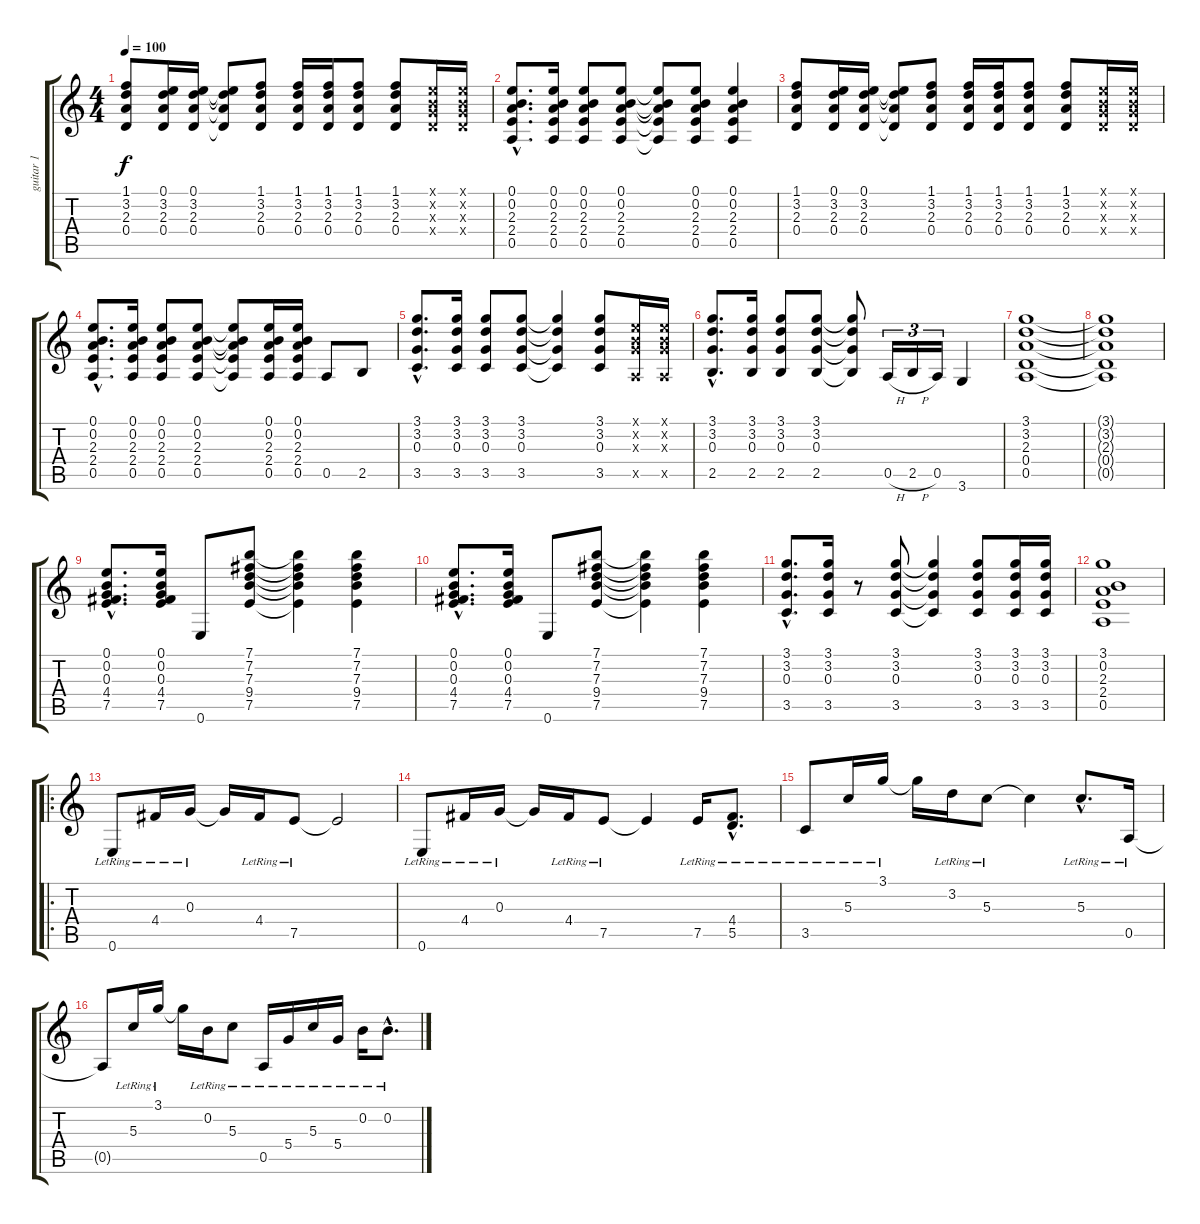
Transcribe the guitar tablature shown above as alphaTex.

\track ("guitar 1" "guitar 1") {instrument acousticguitarsteel}
\staff {score tabs}
\tuning (E4 B3 G3 D3 A2 E2) {hide}
\ts (4 4)
\tempo 100
\clef g2
\ks c
(1.1 3.2 2.3 0.4).8{dy f} (0.1 3.2 2.3 0.4).16 (0.1 3.2 2.3 0.4).16 (0.1{t} 3.2{t} 2.3{t} 0.4{t}).8 (1.1 3.2 2.3 0.4).8 (1.1 3.2 2.3 0.4).16 (1.1 3.2 2.3 0.4).16 (1.1 3.2 2.3 0.4).8 (1.1 3.2 2.3 0.4).8 (0.1{x} 0.2{x} 0.3{x} 0.4{x}).16 (0.1{x} 0.2{x} 0.3{x} 0.4{x}).16 |
(0.1{hac} 0.2{hac} 2.3{hac} 2.4{hac} 0.5{hac}).8{d} (0.1 0.2 2.3 2.4 0.5).16 (0.1 0.2 2.3 2.4 0.5).8 (0.1 0.2 2.3 2.4 0.5).8 (0.1{t} 0.2{t} 2.3{t} 2.4{t} 0.5{t}).8 (0.1 0.2 2.3 2.4 0.5).8 (0.1 0.2 2.3 2.4 0.5).4 |
(1.1 3.2 2.3 0.4).8 (0.1 3.2 2.3 0.4).16 (0.1 3.2 2.3 0.4).16 (0.1{t} 3.2{t} 2.3{t} 0.4{t}).8 (1.1 3.2 2.3 0.4).8 (1.1 3.2 2.3 0.4).16 (1.1 3.2 2.3 0.4).16 (1.1 3.2 2.3 0.4).8 (1.1 3.2 2.3 0.4).8 (0.1{x} 0.2{x} 0.3{x} 0.4{x}).16 (0.1{x} 0.2{x} 0.3{x} 0.4{x}).16 |
(0.1{hac} 0.2{hac} 2.3{hac} 2.4{hac} 0.5{hac}).8{d} (0.1 0.2 2.3 2.4 0.5).16 (0.1 0.2 2.3 2.4 0.5).8 (0.1 0.2 2.3 2.4 0.5).8 (0.1{t} 0.2{t} 2.3{t} 2.4{t} 0.5{t}).8 (0.1 0.2 2.3 2.4 0.5).16 (0.1 0.2 2.3 2.4 0.5).16 0.5.8 2.5.8 |
(3.1{hac} 3.2{hac} 0.3{hac} 3.5{hac}).8{d} (3.1 3.2 0.3 3.5).16 (3.1 3.2 0.3 3.5).8 (3.1 3.2 0.3 3.5).8 (3.1{t} 3.2{t} 0.3{t} 3.5{t}).4 (3.1 3.2 0.3 3.5).8 (0.1{x} 0.2{x} 0.3{x} 0.5{x}).16 (0.1{x} 0.2{x} 0.3{x} 0.5{x}).16 |
(3.1{hac} 3.2{hac} 0.3{hac} 2.5{hac}).8{d} (3.1 3.2 0.3 2.5).16 (3.1 3.2 0.3 2.5).8 (3.1 3.2 0.3 2.5).8 (3.1{t} 3.2{t} 0.3{t} 2.5{t}).8 0.5{h}.16{tu (3 2)} 2.5{h}.16{tu (3 2)} 0.5.16{tu (3 2)} 3.6.4 |
(3.1 3.2 2.3 0.4 0.5).1 |
(3.1{t} 3.2{t} 2.3{t} 0.4{t} 0.5{t}).1 |
(0.1{hac} 0.2{hac} 0.3{hac} 4.4{hac} 7.5{hac}).8{d} (0.1 0.2 0.3 4.4 7.5).16 0.6.8 (7.1 7.2 7.3 9.4 7.5).8 (7.1{t} 7.2{t} 7.3{t} 9.4{t} 7.5{t}).4 (7.1 7.2 7.3 9.4 7.5).4 |
(0.1{hac} 0.2{hac} 0.3{hac} 4.4{hac} 7.5{hac}).8{d} (0.1 0.2 0.3 4.4 7.5).16 0.6.8 (7.1 7.2 7.3 9.4 7.5).8 (7.1{t} 7.2{t} 7.3{t} 9.4{t} 7.5{t}).4 (7.1 7.2 7.3 9.4 7.5).4 |
(3.1{hac} 3.2{hac} 0.3{hac} 3.5{hac}).8{d} (3.1 3.2 0.3 3.5).16 r.8 (3.1 3.2 0.3 3.5).8 (3.1{t} 3.2{t} 0.3{t} 3.5{t}).4 (3.1 3.2 0.3 3.5).8 (3.1 3.2 0.3 3.5).16 (3.1 3.2 0.3 3.5).16 |
(3.1 0.2 2.3 2.4 0.5).1 |
\ro
0.6{lr}.8{instrument acousticguitarsteel} 4.4{lr}.16 0.3{lr}.16 0.3{t}.16 4.4{lr}.16 7.5{lr}.8 7.5{t}.2 |
0.6{lr}.8 4.4{lr}.16 0.3{lr}.16 0.3{t}.16 4.4{lr}.16 7.5{lr}.8 7.5{t}.4 7.5{lr}.16 (4.4{hac lr} 5.5{hac lr}).8{d} |
3.5{lr}.8 5.3{lr}.16 3.1{lr}.16 3.1{t}.16 3.2{lr}.16 5.3{lr}.8 5.3{t}.4 5.3{hac lr}.8{d} 0.5{lr}.16 |
0.5{t}.8 5.3{lr}.16 3.1{lr}.16 3.1{t}.16 0.2{lr}.16 5.3{lr}.8 0.5{lr}.16 5.4{lr}.16 5.3{lr}.16 5.4{lr}.16 0.2{lr}.16 0.2{hac lr}.8{d}
